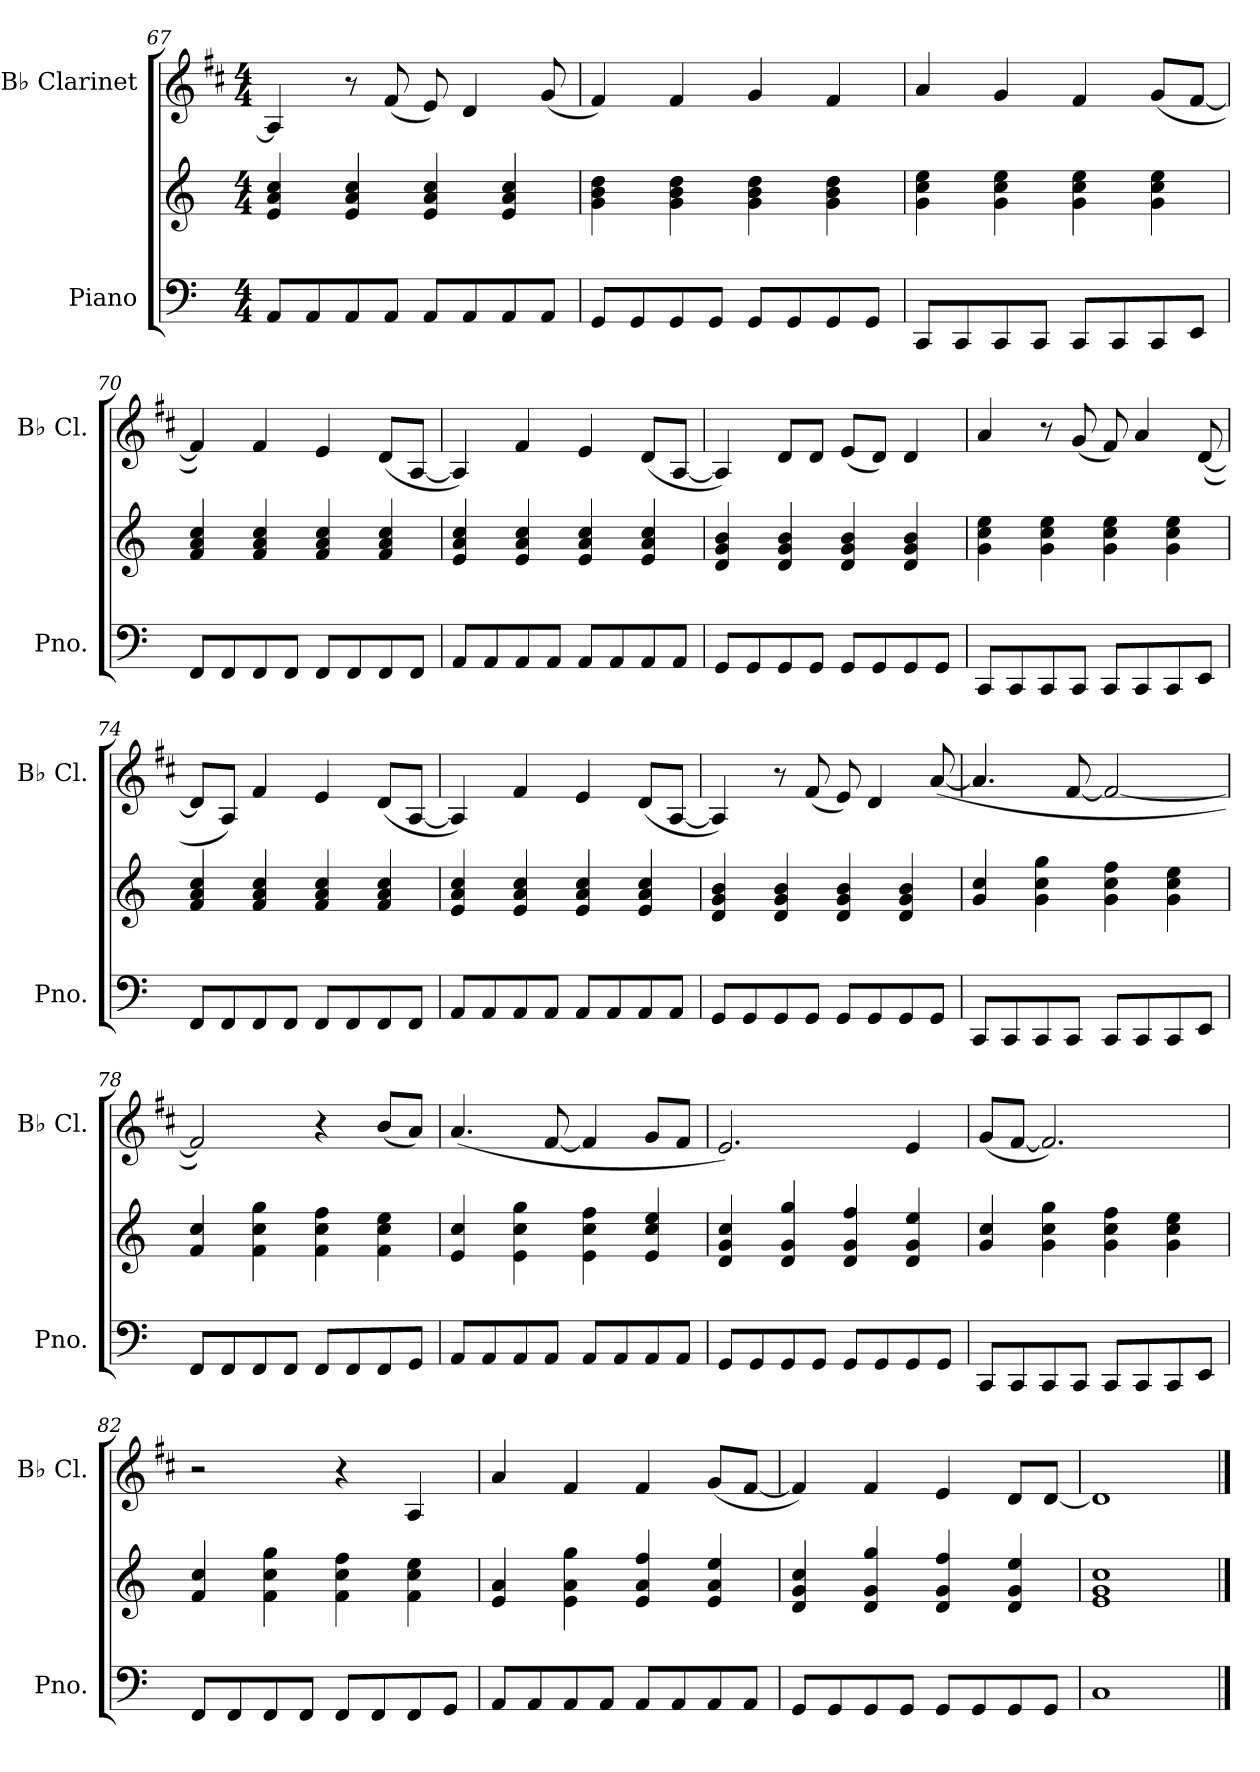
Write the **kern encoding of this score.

**kern	**kern	**kern
*part2	*part2	*part1
*staff3	*staff2	*staff1
*I"Piano	*	*I"B♭ Clarinet
*I'Pno.	*	*I'B♭ Cl.
*clefF4	*clefG2	*clefG2
*	*	*ITrd1c2
*k[]	*k[]	*k[]
*M4/4	*M4/4	*M4/4
=67	=67	=67
8AA/L	4e/ 4a/ 4cc/	4G/]
8AA/	.	.
8AA/	4e/ 4a/ 4cc/	8r
8AA/J	.	(<8e/
8AA/L	4e/ 4a/ 4cc/	8d/)
8AA/	.	4c/
8AA/	4e/ 4a/ 4cc/	.
8AA/J	.	(<8f/
!!LO:LB:g=z
=68	=68	=68
8GG/L	4g\ 4b\ 4dd\	4e/)
8GG/	.	.
8GG/	4g\ 4b\ 4dd\	4e/
8GG/J	.	.
8GG/L	4g\ 4b\ 4dd\	4f/
8GG/	.	.
8GG/	4g\ 4b\ 4dd\	4e/
8GG/J	.	.
=69	=69	=69
8CC/L	4g\ 4cc\ 4ee\	4g/
8CC/	.	.
8CC/	4g\ 4cc\ 4ee\	4f/
8CC/J	.	.
8CC/L	4g\ 4cc\ 4ee\	4e/
8CC/	.	.
8CC/	4g\ 4cc\ 4ee\	(<8f/L
8EE/J	.	[8e/J
=70	=70	=70
8FF/L	4f/ 4a/ 4cc/	4e/])
8FF/	.	.
8FF/	4f/ 4a/ 4cc/	4e/
8FF/J	.	.
8FF/L	4f/ 4a/ 4cc/	4d/
8FF/	.	.
8FF/	4f/ 4a/ 4cc/	(<8c/L
8FF/J	.	[8G/J
=71	=71	=71
8AA/L	4e/ 4a/ 4cc/	4G/])
8AA/	.	.
8AA/	4e/ 4a/ 4cc/	4e/
8AA/J	.	.
8AA/L	4e/ 4a/ 4cc/	4d/
8AA/	.	.
8AA/	4e/ 4a/ 4cc/	(<8c/L
8AA/J	.	[8G/J
!!LO:PB:g=z
=72	=72	=72
8GG/L	4d/ 4g/ 4b/	4G/])
8GG/	.	.
8GG/	4d/ 4g/ 4b/	8c/L
8GG/J	.	8c/J
8GG/L	4d/ 4g/ 4b/	(<8d/L
8GG/	.	8c/J)
8GG/	4d/ 4g/ 4b/	4c/
8GG/J	.	.
=73	=73	=73
8CC/L	4g\ 4cc\ 4ee\	4g/
8CC/	.	.
8CC/	4g\ 4cc\ 4ee\	8r
8CC/J	.	(<8f/
8CC/L	4g\ 4cc\ 4ee\	8e/)
8CC/	.	4g/
8CC/	4g\ 4cc\ 4ee\	.
8EE/J	.	(<[8c/
=74	=74	=74
8FF/L	4f/ 4a/ 4cc/	8c/L]
8FF/	.	8G/J)
8FF/	4f/ 4a/ 4cc/	4e/
8FF/J	.	.
8FF/L	4f/ 4a/ 4cc/	4d/
8FF/	.	.
8FF/	4f/ 4a/ 4cc/	(<8c/L
8FF/J	.	[8G/J
=75	=75	=75
8AA/L	4e/ 4a/ 4cc/	4G/])
8AA/	.	.
8AA/	4e/ 4a/ 4cc/	4e/
8AA/J	.	.
8AA/L	4e/ 4a/ 4cc/	4d/
8AA/	.	.
8AA/	4e/ 4a/ 4cc/	(<8c/L
8AA/J	.	[8G/J
!!LO:LB:g=z
=76	=76	=76
8GG/L	4d/ 4g/ 4b/	4G/])
8GG/	.	.
8GG/	4d/ 4g/ 4b/	8r
8GG/J	.	(<8e/
8GG/L	4d/ 4g/ 4b/	8d/)
8GG/	.	4c/
8GG/	4d/ 4g/ 4b/	.
8GG/J	.	(>[8g/
=77	=77	=77
8CC/L	4g/ 4cc/	4.g/]
8CC/	.	.
8CC/	4g\ 4cc\ 4gg\	.
8CC/J	.	[8e/
8CC/L	4g\ 4cc\ 4ff\	2e/_
8CC/	.	.
8CC/	4g\ 4cc\ 4ee\	.
8EE/J	.	.
=78	=78	=78
8FF/L	4f/ 4cc/	2e/])
8FF/	.	.
8FF/	4f\ 4cc\ 4gg\	.
8FF/J	.	.
8FF/L	4f\ 4cc\ 4ff\	4r
8FF/	.	.
8FF/	4f\ 4cc\ 4ee\	(<8a/L
8GG/J	.	8g/J)
=79	=79	=79
8AA/L	4e/ 4cc/	(<4.g/
8AA/	.	.
8AA/	4e\ 4cc\ 4gg\	.
8AA/J	.	[8e/
8AA/L	4e\ 4cc\ 4ff\	4e/]
8AA/	.	.
8AA/	4e/ 4cc/ 4ee/	8f/L
8AA/J	.	8e/J
!!LO:LB:g=z
=80	=80	=80
8GG/L	4d/ 4g/ 4cc/	2.d/)
8GG/	.	.
8GG/	4d/ 4g/ 4gg/	.
8GG/J	.	.
8GG/L	4d/ 4g/ 4ff/	.
8GG/	.	.
8GG/	4d/ 4g/ 4ee/	4d/
8GG/J	.	.
=81	=81	=81
8CC/L	4g/ 4cc/	(<8f/L
8CC/	.	[8e/J
8CC/	4g\ 4cc\ 4gg\	2.e/])
8CC/J	.	.
8CC/L	4g\ 4cc\ 4ff\	.
8CC/	.	.
8CC/	4g\ 4cc\ 4ee\	.
8EE/J	.	.
=82	=82	=82
8FF/L	4f/ 4cc/	2r
8FF/	.	.
8FF/	4f\ 4cc\ 4gg\	.
8FF/J	.	.
8FF/L	4f\ 4cc\ 4ff\	4r
8FF/	.	.
8FF/	4f\ 4cc\ 4ee\	4G/
8GG/J	.	.
=83	=83	=83
8AA/L	4e/ 4a/	4g/
8AA/	.	.
8AA/	4e\ 4a\ 4gg\	4e/
8AA/J	.	.
8AA/L	4e/ 4a/ 4ff/	4e/
8AA/	.	.
8AA/	4e/ 4a/ 4ee/	(<8f/L
8AA/J	.	[8e/J
=84	=84	=84
8GG/L	4d/ 4g/ 4cc/	4e/])
8GG/	.	.
8GG/	4d/ 4g/ 4gg/	4e/
8GG/J	.	.
8GG/L	4d/ 4g/ 4ff/	4d/
8GG/	.	.
8GG/	4d/ 4g/ 4ee/	8c/L
8GG/J	.	[8c/J
!!LO:LB:g=z
=85	=85	=85
1C	1e 1g 1cc	1c]
==	==	==
*-	*-	*-
